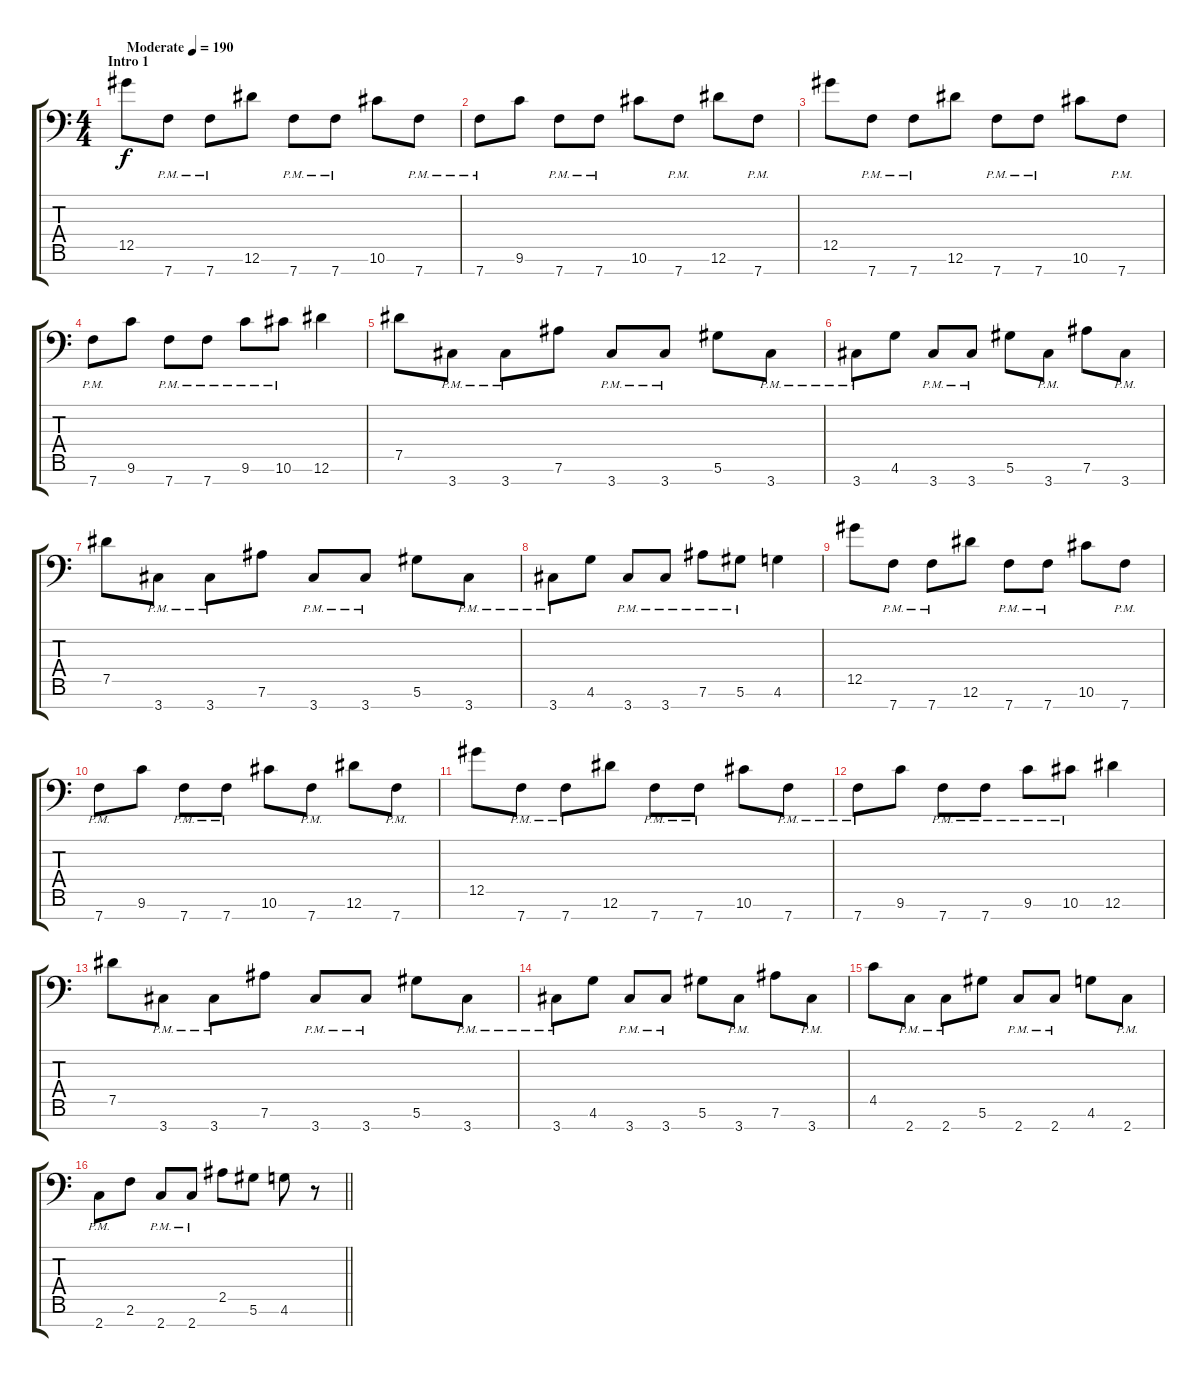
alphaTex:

\track "" {instrument distortionguitar}
\staff {score tabs}
\tuning (Eb4 Bb3 Gb3 Db3 Ab2 Eb2 Bb1) {hide}
\ts (4 4)
\section ("" "Intro 1")
\tempo (190 "Moderate")
\clef f4
\ks c
12.5.8{dy f instrument distortionguitar} 7.7{pm}.8 7.7{pm}.8 12.6.8 7.7{pm}.8 7.7{pm}.8 10.6.8 7.7{pm}.8 |
7.7{pm}.8 9.6.8 7.7{pm}.8 7.7{pm}.8 10.6.8 7.7{pm}.8 12.6.8 7.7{pm}.8 |
12.5.8 7.7{pm}.8 7.7{pm}.8 12.6.8 7.7{pm}.8 7.7{pm}.8 10.6.8 7.7{pm}.8 |
7.7{pm}.8 9.6.8 7.7{pm}.8 7.7{pm}.8 9.6{pm}.8 10.6{pm}.8 12.6.4 |
7.5.8 3.7{pm}.8 3.7{pm}.8 7.6.8 3.7{pm}.8 3.7{pm}.8 5.6.8 3.7{pm}.8 |
3.7{pm}.8 4.6.8 3.7{pm}.8 3.7{pm}.8 5.6.8 3.7{pm}.8 7.6.8 3.7{pm}.8 |
7.5.8 3.7{pm}.8 3.7{pm}.8 7.6.8 3.7{pm}.8 3.7{pm}.8 5.6.8 3.7{pm}.8 |
3.7{pm}.8 4.6.8 3.7{pm}.8 3.7{pm}.8 7.6{pm}.8 5.6{pm}.8 4.6.4 |
12.5.8 7.7{pm}.8 7.7{pm}.8 12.6.8 7.7{pm}.8 7.7{pm}.8 10.6.8 7.7{pm}.8 |
7.7{pm}.8 9.6.8 7.7{pm}.8 7.7{pm}.8 10.6.8 7.7{pm}.8 12.6.8 7.7{pm}.8 |
12.5.8 7.7{pm}.8 7.7{pm}.8 12.6.8 7.7{pm}.8 7.7{pm}.8 10.6.8 7.7{pm}.8 |
7.7{pm}.8 9.6.8 7.7{pm}.8 7.7{pm}.8 9.6{pm}.8 10.6{pm}.8 12.6.4 |
7.5.8 3.7{pm}.8 3.7{pm}.8 7.6.8 3.7{pm}.8 3.7{pm}.8 5.6.8 3.7{pm}.8 |
3.7{pm}.8 4.6.8 3.7{pm}.8 3.7{pm}.8 5.6.8 3.7{pm}.8 7.6.8 3.7{pm}.8 |
4.5.8 2.7{pm}.8 2.7{pm}.8 5.6.8 2.7{pm}.8 2.7{pm}.8 4.6.8 2.7{pm}.8 |
\barLineRight lightlight
2.7{pm}.8 2.6.8 2.7{pm}.8 2.7{pm}.8 2.5.8 5.6.8 4.6.8 r.8
